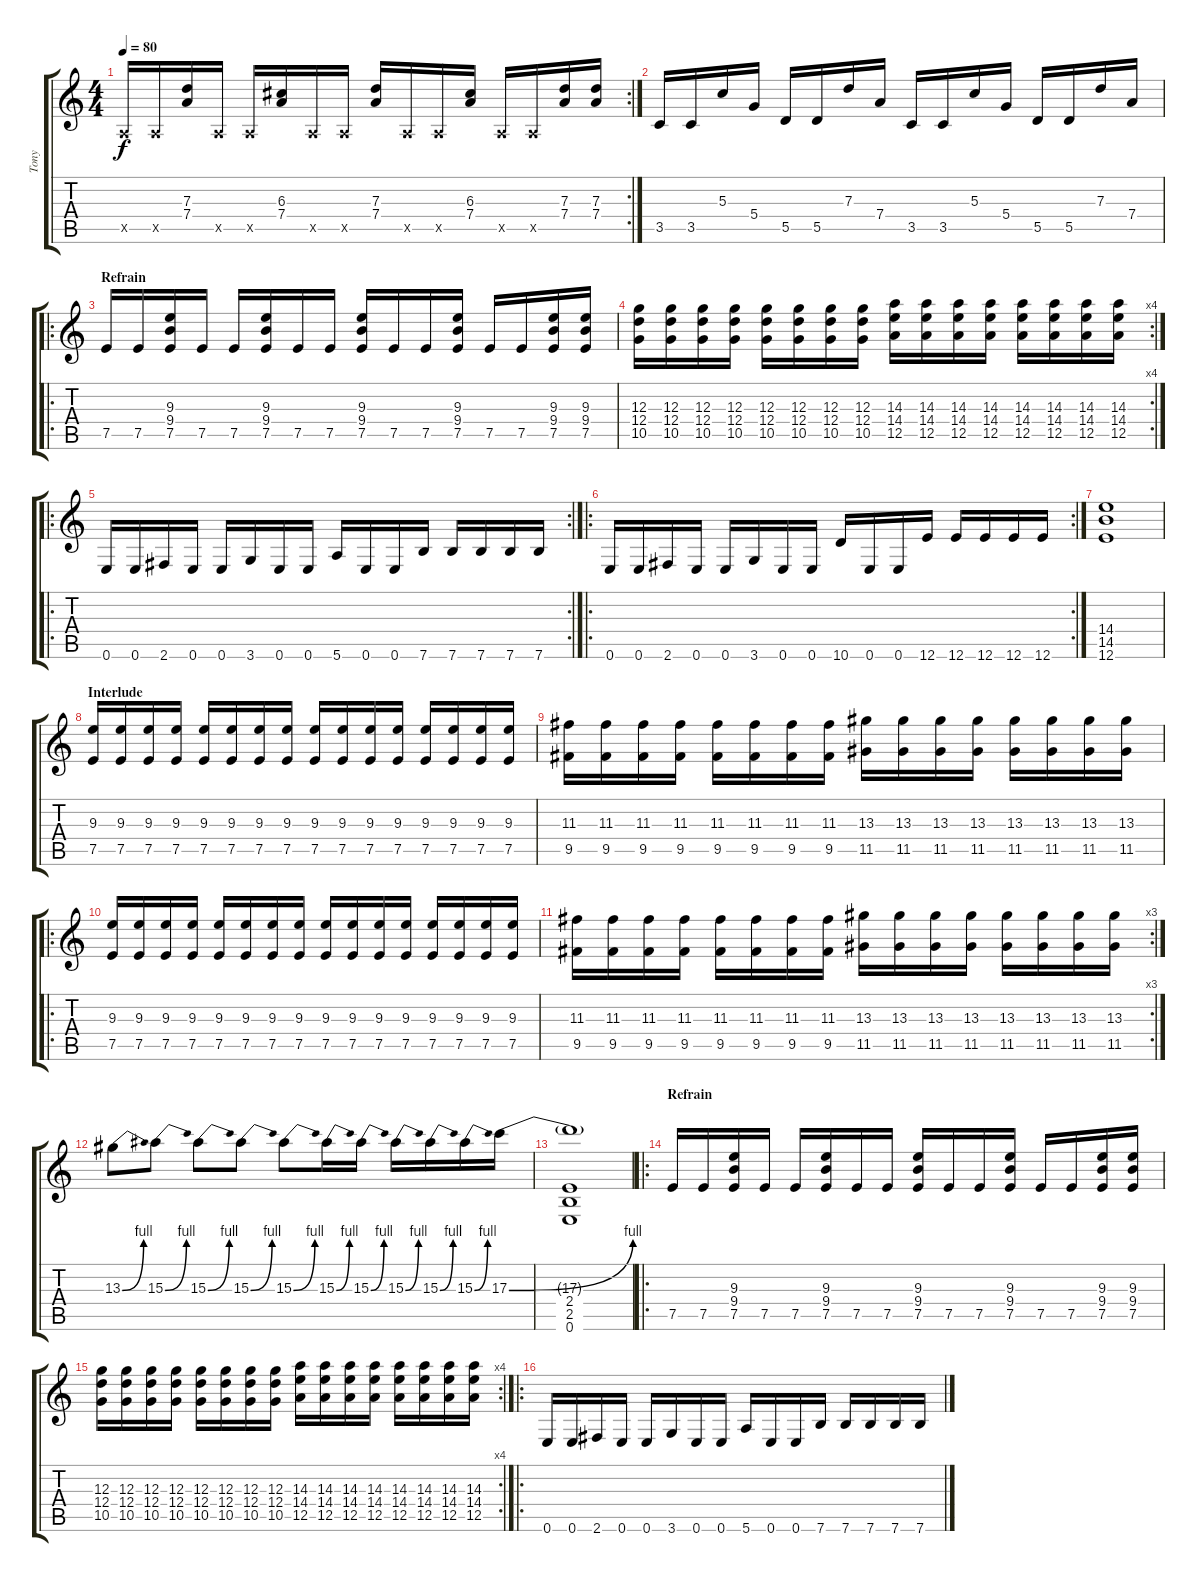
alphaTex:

\track ("Tony" "Tony") {instrument distortionguitar}
\staff {score tabs}
\tuning (E4 B3 G3 D3 A2 E2) {hide}
\rc 2
\ts (4 4)
\tempo 80
\clef g2
\ks c
0.5{x}.16{dy f} 0.5{x}.16 (7.3 7.4).16 0.5{x}.16 0.5{x}.16 (6.3 7.4).16 0.5{x}.16 0.5{x}.16 (7.3 7.4).16 0.5{x}.16 0.5{x}.16 (6.3 7.4).16 0.5{x}.16 0.5{x}.16 (7.3 7.4).16 (7.3 7.4).16 |
3.5.16 3.5.16 5.3.16 5.4.16 5.5.16 5.5.16 7.3.16 7.4.16 3.5.16 3.5.16 5.3.16 5.4.16 5.5.16 5.5.16 7.3.16 7.4.16 |
\ro
\section ("" "Refrain")
7.5.16 7.5.16 (9.3 9.4 7.5).16 7.5.16 7.5.16 (9.3 9.4 7.5).16 7.5.16 7.5.16 (9.3 9.4 7.5).16 7.5.16 7.5.16 (9.3 9.4 7.5).16 7.5.16 7.5.16 (9.3 9.4 7.5).16 (9.3 9.4 7.5).16 |
\rc 4
(12.3 12.4 10.5).16 (12.3 12.4 10.5).16 (12.3 12.4 10.5).16 (12.3 12.4 10.5).16 (12.3 12.4 10.5).16 (12.3 12.4 10.5).16 (12.3 12.4 10.5).16 (12.3 12.4 10.5).16 (14.3 14.4 12.5).16 (14.3 14.4 12.5).16 (14.3 14.4 12.5).16 (14.3 14.4 12.5).16 (14.3 14.4 12.5).16 (14.3 14.4 12.5).16 (14.3 14.4 12.5).16 (14.3 14.4 12.5).16 |
\ro
\rc 2
0.6.16 0.6.16 2.6.16 0.6.16 0.6.16 3.6.16 0.6.16 0.6.16 5.6.16 0.6.16 0.6.16 7.6.16 7.6.16 7.6.16 7.6.16 7.6.16 |
\ro
\rc 2
0.6.16 0.6.16 2.6.16 0.6.16 0.6.16 3.6.16 0.6.16 0.6.16 10.6.16 0.6.16 0.6.16 12.6.16 12.6.16 12.6.16 12.6.16 12.6.16 |
(14.4 14.5 12.6).1 |
\section ("" "Interlude")
(9.3 7.5).16 (9.3 7.5).16 (9.3 7.5).16 (9.3 7.5).16 (9.3 7.5).16 (9.3 7.5).16 (9.3 7.5).16 (9.3 7.5).16 (9.3 7.5).16 (9.3 7.5).16 (9.3 7.5).16 (9.3 7.5).16 (9.3 7.5).16 (9.3 7.5).16 (9.3 7.5).16 (9.3 7.5).16 |
(11.3 9.5).16 (11.3 9.5).16 (11.3 9.5).16 (11.3 9.5).16 (11.3 9.5).16 (11.3 9.5).16 (11.3 9.5).16 (11.3 9.5).16 (13.3 11.5).16 (13.3 11.5).16 (13.3 11.5).16 (13.3 11.5).16 (13.3 11.5).16 (13.3 11.5).16 (13.3 11.5).16 (13.3 11.5).16 |
\ro
(9.3 7.5).16 (9.3 7.5).16 (9.3 7.5).16 (9.3 7.5).16 (9.3 7.5).16 (9.3 7.5).16 (9.3 7.5).16 (9.3 7.5).16 (9.3 7.5).16 (9.3 7.5).16 (9.3 7.5).16 (9.3 7.5).16 (9.3 7.5).16 (9.3 7.5).16 (9.3 7.5).16 (9.3 7.5).16 |
\rc 3
(11.3 9.5).16 (11.3 9.5).16 (11.3 9.5).16 (11.3 9.5).16 (11.3 9.5).16 (11.3 9.5).16 (11.3 9.5).16 (11.3 9.5).16 (13.3 11.5).16 (13.3 11.5).16 (13.3 11.5).16 (13.3 11.5).16 (13.3 11.5).16 (13.3 11.5).16 (13.3 11.5).16 (13.3 11.5).16 |
13.3{be (bend 0 0 60 4)}.8 15.3{be (bend 0 0 60 4)}.8 15.3{be (bend 0 0 60 4)}.8 15.3{be (bend 0 0 60 4)}.8 15.3{be (bend 0 0 60 4)}.8 15.3{be (bend 0 0 60 4)}.16 15.3{be (bend 0 0 60 4)}.16 15.3{be (bend 0 0 60 4)}.16 15.3{be (bend 0 0 60 4)}.16 15.3{be (bend 0 0 60 4)}.16 17.3{be (bend 0 0 60 4)}.16 |
(17.3{t} 2.4 2.5 0.6).1 |
\ro
\section ("" "Refrain")
7.5.16 7.5.16 (9.3 9.4 7.5).16 7.5.16 7.5.16 (9.3 9.4 7.5).16 7.5.16 7.5.16 (9.3 9.4 7.5).16 7.5.16 7.5.16 (9.3 9.4 7.5).16 7.5.16 7.5.16 (9.3 9.4 7.5).16 (9.3 9.4 7.5).16 |
\rc 4
(12.3 12.4 10.5).16 (12.3 12.4 10.5).16 (12.3 12.4 10.5).16 (12.3 12.4 10.5).16 (12.3 12.4 10.5).16 (12.3 12.4 10.5).16 (12.3 12.4 10.5).16 (12.3 12.4 10.5).16 (14.3 14.4 12.5).16 (14.3 14.4 12.5).16 (14.3 14.4 12.5).16 (14.3 14.4 12.5).16 (14.3 14.4 12.5).16 (14.3 14.4 12.5).16 (14.3 14.4 12.5).16 (14.3 14.4 12.5).16 |
\ro
0.6.16 0.6.16 2.6.16 0.6.16 0.6.16 3.6.16 0.6.16 0.6.16 5.6.16 0.6.16 0.6.16 7.6.16 7.6.16 7.6.16 7.6.16 7.6.16
